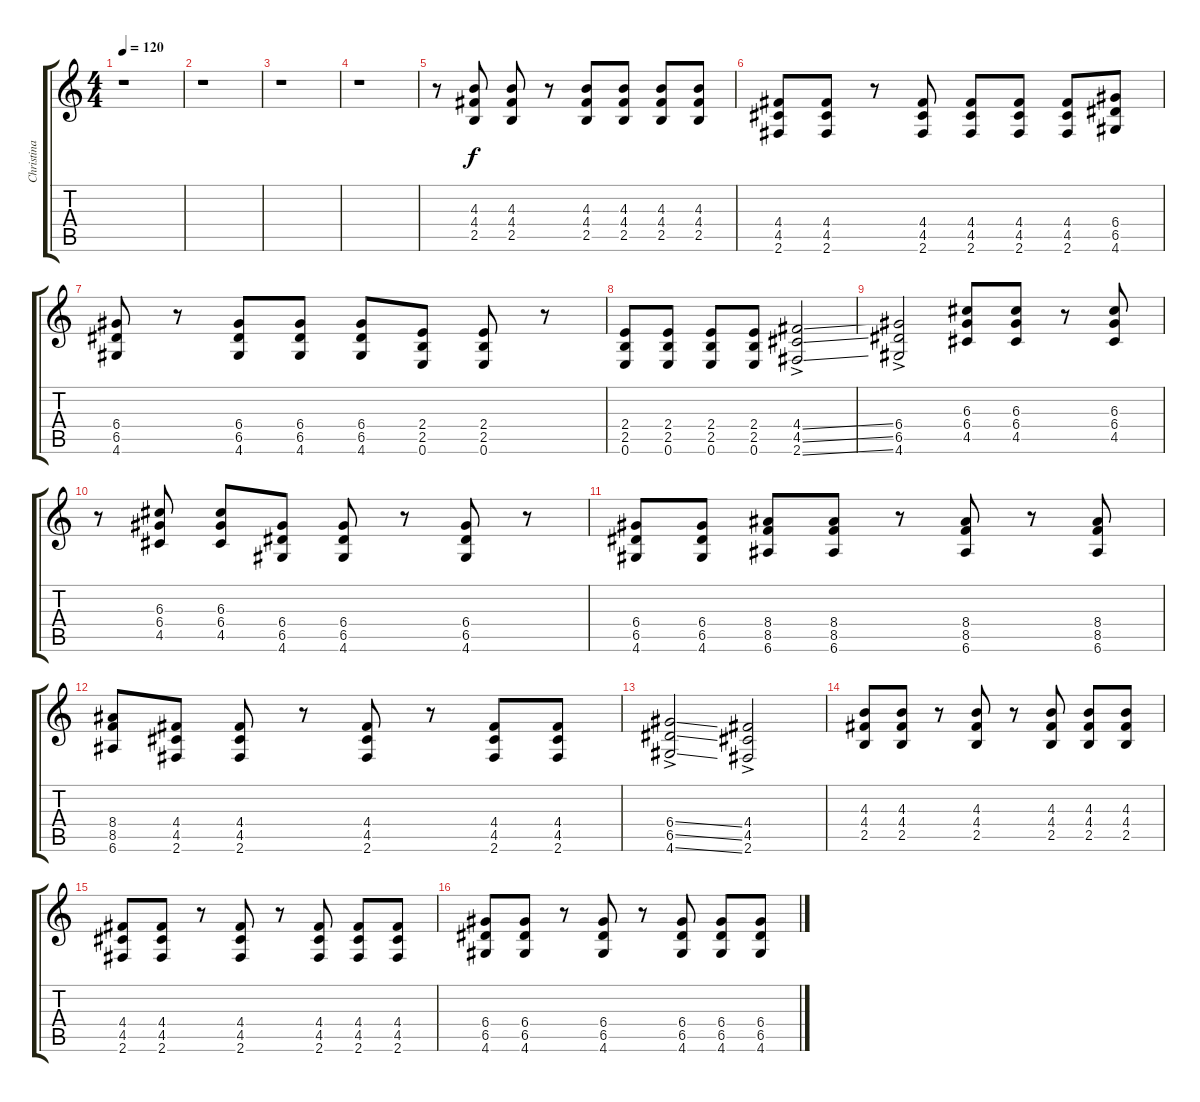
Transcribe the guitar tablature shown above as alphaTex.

\track ("Christina" "Christina") {instrument distortionguitar}
\staff {score tabs}
\tuning (E4 B3 G3 D3 A2 E2) {hide}
\ts (4 4)
\tempo 120
\clef g2
\ks c
r.1{dy f} |
r.1 |
r.1 |
r.1 |
r.8 (4.3 4.4 2.5).8 (4.3 4.4 2.5).8 r.8 (4.3 4.4 2.5).8 (4.3 4.4 2.5).8 (4.3 4.4 2.5).8 (4.3 4.4 2.5).8 |
(4.4 4.5 2.6).8 (4.4 4.5 2.6).8 r.8 (4.4 4.5 2.6).8 (4.4 4.5 2.6).8 (4.4 4.5 2.6).8 (4.4 4.5 2.6).8 (6.4 6.5 4.6).8 |
(6.4 6.5 4.6).8 r.8 (6.4 6.5 4.6).8 (6.4 6.5 4.6).8 (6.4 6.5 4.6).8 (2.4 2.5 0.6).8 (2.4 2.5 0.6).8 r.8 |
(2.4 2.5 0.6).8 (2.4 2.5 0.6).8 (2.4 2.5 0.6).8 (2.4 2.5 0.6).8 (4.4{ss ac} 4.5{ss} 2.6{ss}).2 |
(6.4{ac} 6.5 4.6).2 (6.3 6.4 4.5).8 (6.3 6.4 4.5).8 r.8 (6.3 6.4 4.5).8 |
r.8 (6.3 6.4 4.5).8 (6.3 6.4 4.5).8 (6.4 6.5 4.6).8 (6.4 6.5 4.6).8 r.8 (6.4 6.5 4.6).8 r.8 |
(6.4 6.5 4.6).8 (6.4 6.5 4.6).8 (8.4 8.5 6.6).8 (8.4 8.5 6.6).8 r.8 (8.4 8.5 6.6).8 r.8 (8.4 8.5 6.6).8 |
(8.4 8.5 6.6).8 (4.4 4.5 2.6).8 (4.4 4.5 2.6).8 r.8 (4.4 4.5 2.6).8 r.8 (4.4 4.5 2.6).8 (4.4 4.5 2.6).8 |
(6.4{ss ac} 6.5{ss} 4.6{ss}).2 (4.4{ac} 4.5 2.6).2 |
(4.3 4.4 2.5).8 (4.3 4.4 2.5).8 r.8 (4.3 4.4 2.5).8 r.8 (4.3 4.4 2.5).8 (4.3 4.4 2.5).8 (4.3 4.4 2.5).8 |
(4.4 4.5 2.6).8 (4.4 4.5 2.6).8 r.8 (4.4 4.5 2.6).8 r.8 (4.4 4.5 2.6).8 (4.4 4.5 2.6).8 (4.4 4.5 2.6).8 |
(6.4 6.5 4.6).8 (6.4 6.5 4.6).8 r.8 (6.4 6.5 4.6).8 r.8 (6.4 6.5 4.6).8 (6.4 6.5 4.6).8 (6.4 6.5 4.6).8
